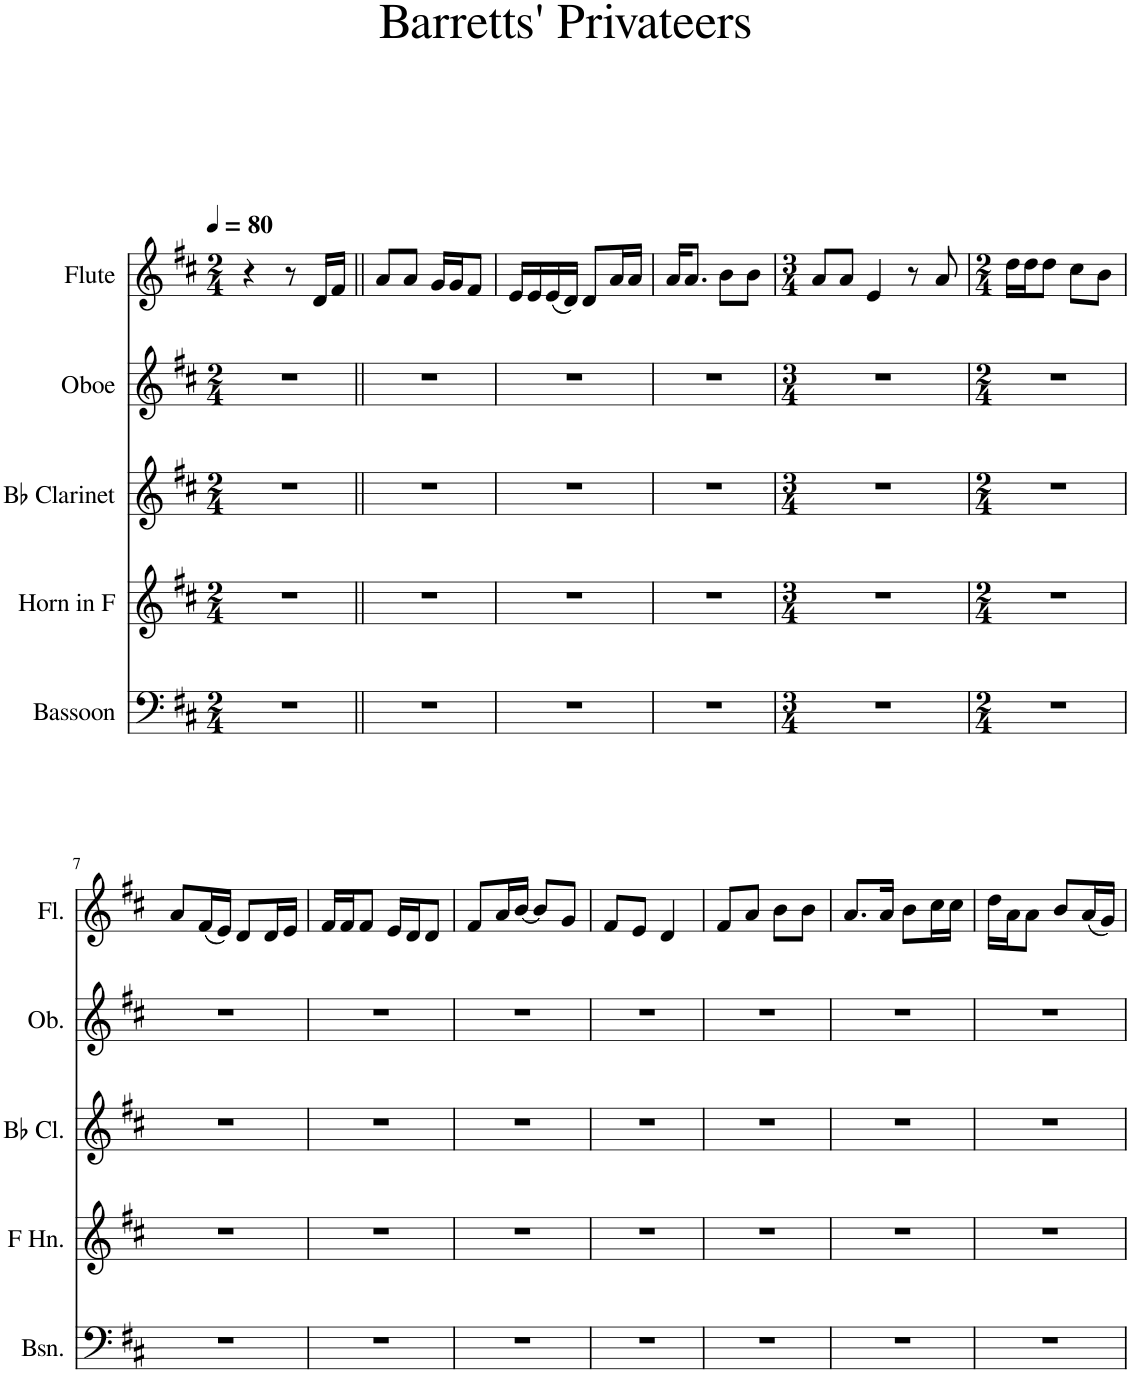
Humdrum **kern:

**kern	**kern	**kern	**kern	**kern
*part5	*part4	*part3	*part2	*part1
*staff5	*staff4	*staff3	*staff2	*staff1
*I"Bassoon	*I"Horn in F	*I"Bb Clarinet	*I"Oboe	*I"Flute
*I'Bsn.	*	*I'Bb Cl.	*I'Ob.	*I'Fl.
*clefF4	*clefG2	*clefG2	*clefG2	*clefG2
*	*ITrd4c7	*ITrd1c2	*	*
*k[f#c#]	*k[f#c#]	*k[f#c#]	*k[f#c#]	*k[f#c#]
*M2/4	*M2/4	*M2/4	*M2/4	*M2/4
*MM80	*MM80	*MM80	*MM80	*MM80
=1	=1	=1	=1	=1
2r	2r	2r	2r	4r
.	.	.	.	8r
.	.	.	.	16d/LL
.	.	.	.	16f#/JJ
=2||	=2||	=2||	=2||	=2||
2r	2r	2r	2r	8a/L
.	.	.	.	8a/J
.	.	.	.	16g/LL
.	.	.	.	16g/J
.	.	.	.	8f#/J
=3	=3	=3	=3	=3
2r	2r	2r	2r	16e/LL
.	.	.	.	16e/
.	.	.	.	(16e/
.	.	.	.	16d/JJ)
.	.	.	.	8d/L
.	.	.	.	16a/L
.	.	.	.	16a/JJ
=4	=4	=4	=4	=4
2r	2r	2r	2r	16a/KL
.	.	.	.	8.a/J
.	.	.	.	8b\L
.	.	.	.	8b\J
=5	=5	=5	=5	=5
*M3/4	*M3/4	*M3/4	*M3/4	*M3/4
2.r	2.r	2.r	2.r	8a/L
.	.	.	.	8a/J
.	.	.	.	4e/
.	.	.	.	8r
.	.	.	.	8a/
=6	=6	=6	=6	=6
*M2/4	*M2/4	*M2/4	*M2/4	*M2/4
2r	2r	2r	2r	16dd\LL
.	.	.	.	16dd\J
.	.	.	.	8dd\J
.	.	.	.	8cc#\L
.	.	.	.	8b\J
!!LO:LB:g=z
=7	=7	=7	=7	=7
2r	2r	2r	2r	8a/L
.	.	.	.	(16f#/L
.	.	.	.	16e/JJ)
.	.	.	.	8d/L
.	.	.	.	16d/L
.	.	.	.	16e/JJ
=8	=8	=8	=8	=8
2r	2r	2r	2r	16f#/LL
.	.	.	.	16f#/J
.	.	.	.	8f#/J
.	.	.	.	16e/LL
.	.	.	.	16d/J
.	.	.	.	8d/J
=9	=9	=9	=9	=9
2r	2r	2r	2r	8f#/L
.	.	.	.	16a/L
.	.	.	.	[16b/JJ
.	.	.	.	8b/L]
.	.	.	.	8g/J
=10	=10	=10	=10	=10
2r	2r	2r	2r	8f#/L
.	.	.	.	8e/J
.	.	.	.	4d/
=11	=11	=11	=11	=11
2r	2r	2r	2r	8f#/L
.	.	.	.	8a/J
.	.	.	.	8b\L
.	.	.	.	8b\J
=12	=12	=12	=12	=12
2r	2r	2r	2r	8.a/L
.	.	.	.	16a/Jk
.	.	.	.	8b\L
.	.	.	.	16cc#\L
.	.	.	.	16cc#\JJ
=13	=13	=13	=13	=13
2r	2r	2r	2r	16dd\LL
.	.	.	.	16a\J
.	.	.	.	8a\J
.	.	.	.	8b/L
.	.	.	.	(16a/L
.	.	.	.	16g/JJ)
=	=	=	=	=
*-	*-	*-	*-	*-
